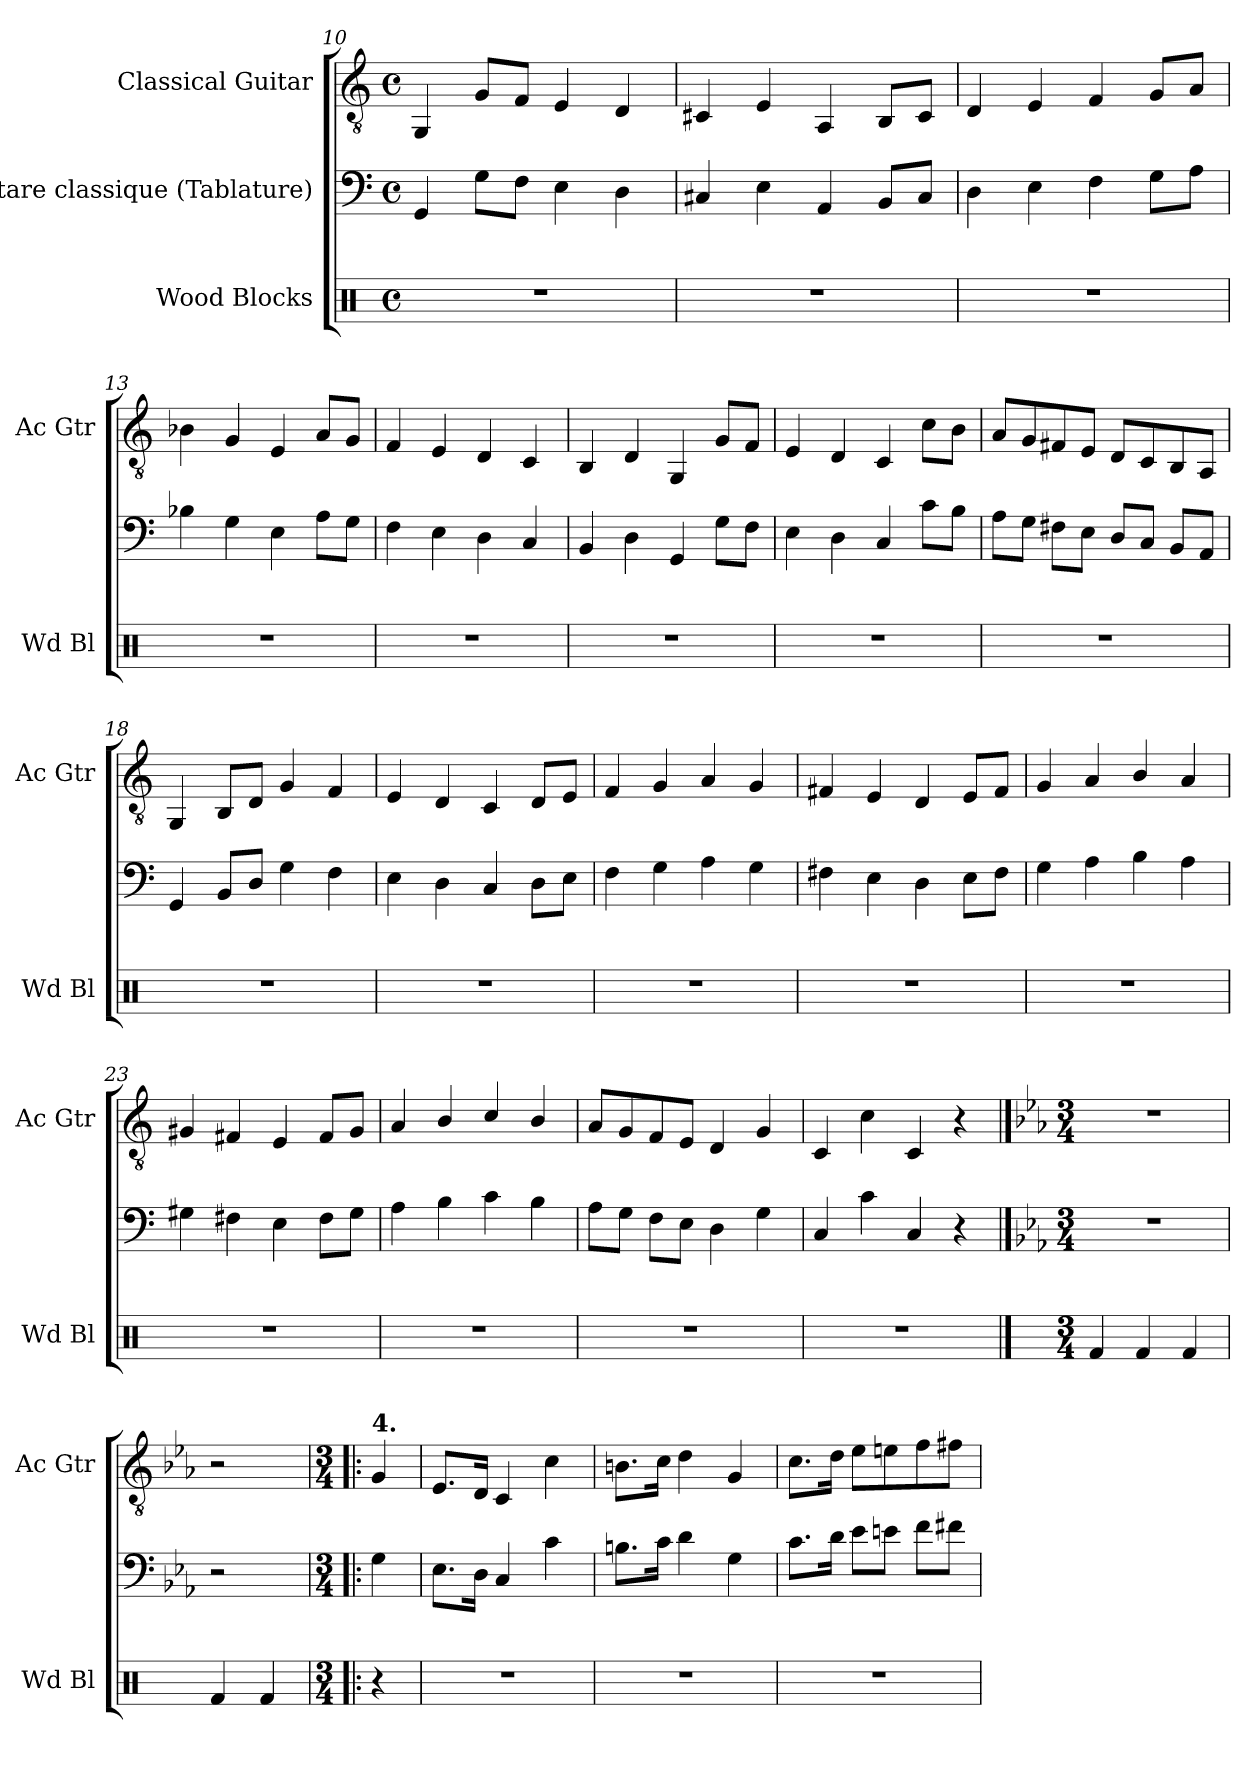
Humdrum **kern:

**kern	**kern	**kern
*part3	*part2	*part1
*staff3	*staff2	*staff1
*I"Wood Blocks	*I"Guitare classique (Tablature)	*I"Classical Guitar
*I'Wd Bl	*	*I'Ac Gtr
*clefX	*	*clefGv2
*k[]	*k[]	*k[]
*M4/4	*M4/4	*M4/4
*met(c)	*met(c)	*met(c)
=10	=10	=10
1r	4GG	4GG/
.	8GL	8G/L
.	8FJ	8F/J
.	4E	4E/
.	4D	4D/
=11	=11	=11
1r	4C#X	4C#X/
.	4E	4E/
.	4AA	4AA/
.	8BBL	8BB/L
.	8C#J	8C#/J
=12	=12	=12
1r	4D	4D/
.	4E	4E/
.	4F	4F/
.	8GL	8G/L
.	8AJ	8A/J
=13	=13	=13
1r	4B-X	4B-X\
.	4G	4G/
.	4E	4E/
.	8AL	8A/L
.	8GJ	8G/J
=14	=14	=14
1r	4F	4F/
.	4E	4E/
.	4D	4D/
.	4C	4C/
=15	=15	=15
1r	4BB	4BB/
.	4D	4D/
.	4GG	4GG/
.	8GL	8G/L
.	8FJ	8F/J
!!LO:LB:g=z
=16	=16	=16
1r	4E	4E/
.	4D	4D/
.	4C	4C/
.	8cL	8c\L
.	8BJ	8B\J
=17	=17	=17
1r	8AL	8A/L
.	8GJ	8G/
.	8F#XL	8F#X/
.	8EJ	8E/J
.	8DL	8D/L
.	8CJ	8C/
.	8BBL	8BB/
.	8AAJ	8AA/J
=18	=18	=18
1r	4GG	4GG/
.	8BBL	8BB/L
.	8DJ	8D/J
.	4G	4G/
.	4F	4F/
=19	=19	=19
1r	4E	4E/
.	4D	4D/
.	4C	4C/
.	8DL	8D/L
.	8EJ	8E/J
=20	=20	=20
1r	4F	4F/
.	4G	4G/
.	4A	4A/
.	4G	4G/
=21	=21	=21
1r	4F#X	4F#X/
.	4E	4E/
.	4D	4D/
.	8EL	8E/L
.	8F#J	8F#/J
!!LO:LB:g=z
=22	=22	=22
1r	4G	4G/
.	4A	4A/
.	4B	4B/
.	4A	4A/
=23	=23	=23
1r	4G#X	4G#X/
.	4F#X	4F#X/
.	4E	4E/
.	8F#L	8F#/L
.	8G#J	8G#/J
=24	=24	=24
1r	4A	4A/
.	4B	4B/
.	4c	4c/
.	4B	4B/
=25	=25	=25
1r	8AL	8A/L
.	8GJ	8G/
.	8FL	8F/
.	8EJ	8E/J
.	4D	4D/
.	4G	4G/
=26	=26	=26
1r	4C	4C/
.	4c	4c\
.	4C	4C/
.	4r	4r
!!LO:PB:g=z
==1	==1	==1
*stria1	*stria6	*
*	*k[b-e-a-]	*k[b-e-a-]
*M3/4	*M3/4	*M3/4
*	*	*MM92
4Rf/	2.r	2.r
4Rf/	.	.
4Rf/	.	.
=1X1	=1X1	=1X1
4Rf/	2r	2r
4Rf/	.	.
=2X!|:	=2X!|:	=2X!|:
*M3/4	*M3/4	*M3/4
*	*	*MM92
!	!	!LO:TX:a:B:t=4.
4r	4G	4G/
=2	=2	=2
2.r	8.E-L	8.E-/L
.	16DJk	16D/Jk
.	4C	4C/
.	4c	4c\
=3	=3	=3
2.r	8.BnL	8.Bn\L
.	16cJk	16c\Jk
.	4d	4d\
.	4G	4G/
=4	=4	=4
2.r	8.cL	8.c\L
.	16dJk	16d\Jk
.	8e-L	8e-\L
.	8enJ	8en\
.	8fL	8f\
.	8f#XJ	8f#X\J
=	=	=
*-	*-	*-
